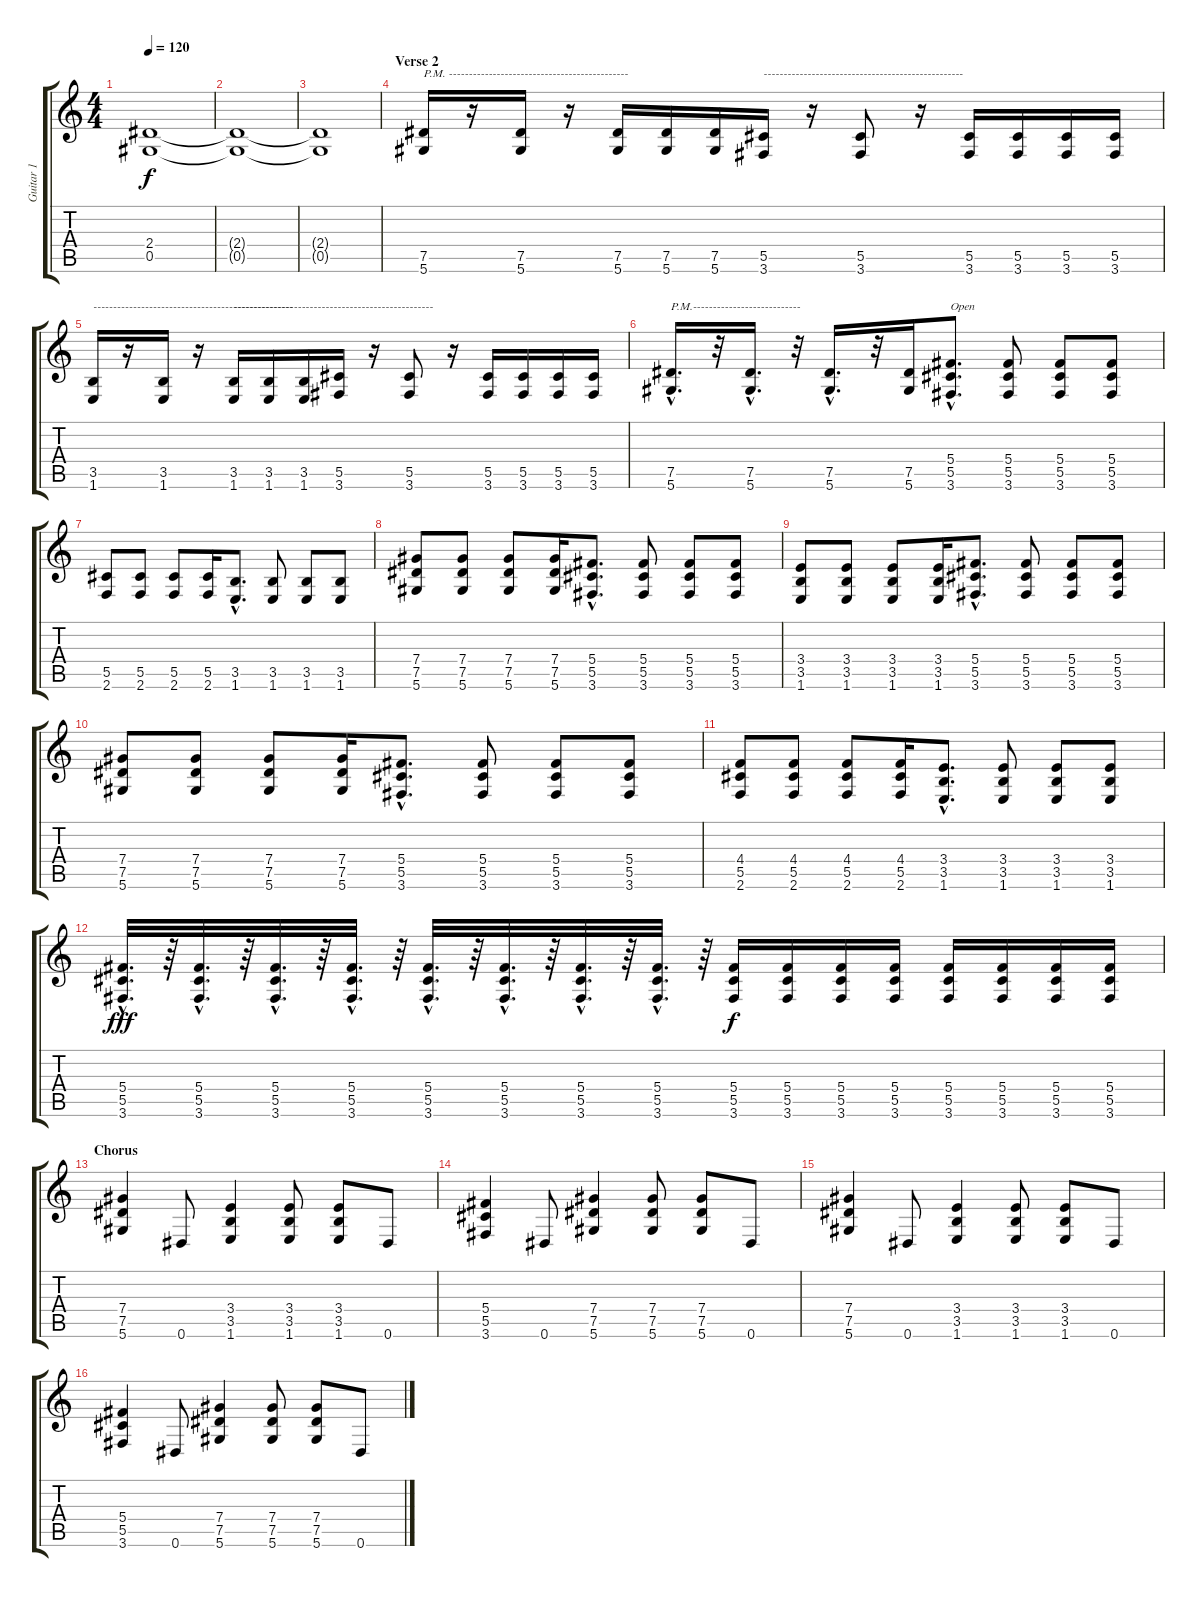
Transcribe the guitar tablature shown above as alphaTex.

\track ("Guitar 1" "Guitar 1") {instrument distortionguitar}
\staff {score tabs}
\tuning (Eb4 Bb3 Gb3 Db3 Ab2 Eb2) {hide}
\ts (4 4)
\tempo 120
\clef g2
\ks c
(2.4{t} 0.5{t}).1{dy f} |
(2.4{t} 0.5{t}).1 |
(2.4{t} 0.5{t}).1 |
\section ("" "Verse 2")
(7.5 5.6).16{txt "P.M. ---------------------------------------------"} r.16 (7.5 5.6).16 r.16 (7.5 5.6).16 (7.5 5.6).16 (7.5 5.6).16 (5.5 3.6).16{txt "--------------------------------------------------"} r.16 (5.5 3.6).8 r.16 (5.5 3.6).16 (5.5 3.6).16 (5.5 3.6).16 (5.5 3.6).16 |
(3.5 1.6).16{txt "--------------------------------------------------"} r.16 (3.5 1.6).16 r.16 (3.5 1.6).16{txt "--------------------------------------------------"} (3.5 1.6).16 (3.5 1.6).16 (5.5 3.6).16 r.16 (5.5 3.6).8 r.16 (5.5 3.6).16 (5.5 3.6).16 (5.5 3.6).16 (5.5 3.6).16 |
(7.5{hac} 5.6{hac}).16{d txt "P.M.---------------------------"} r.32 (7.5{hac} 5.6{hac}).16{d} r.32 (7.5{hac} 5.6{hac}).16{d} r.32 (7.5 5.6).16 (5.4{hac} 5.5{hac} 3.6{hac}).8{d txt "Open"} (5.4 5.5 3.6).8 (5.4 5.5 3.6).8 (5.4 5.5 3.6).8 |
(5.5 2.6).8 (5.5 2.6).8 (5.5 2.6).8 (5.5 2.6).16 (3.5{hac} 1.6{hac}).8{d} (3.5 1.6).8 (3.5 1.6).8 (3.5 1.6).8 |
(7.4 7.5 5.6).8 (7.4 7.5 5.6).8 (7.4 7.5 5.6).8 (7.4 7.5 5.6).16 (5.4{hac} 5.5{hac} 3.6{hac}).8{d} (5.4 5.5 3.6).8 (5.4 5.5 3.6).8 (5.4 5.5 3.6).8 |
(3.4 3.5 1.6).8 (3.4 3.5 1.6).8 (3.4 3.5 1.6).8 (3.4 3.5 1.6).16 (5.4{hac} 5.5{hac} 3.6{hac}).8{d} (5.4 5.5 3.6).8 (5.4 5.5 3.6).8 (5.4 5.5 3.6).8 |
(7.4 7.5 5.6).8 (7.4 7.5 5.6).8 (7.4 7.5 5.6).8 (7.4 7.5 5.6).16 (5.4{hac} 5.5{hac} 3.6{hac}).8{d} (5.4 5.5 3.6).8 (5.4 5.5 3.6).8 (5.4 5.5 3.6).8 |
(4.4 5.5 2.6).8 (4.4 5.5 2.6).8 (4.4 5.5 2.6).8 (4.4 5.5 2.6).16 (3.4{hac} 3.5{hac} 1.6{hac}).8{d} (3.4 3.5 1.6).8 (3.4 3.5 1.6).8 (3.4 3.5 1.6).8 |
(5.4{hac} 5.5{hac} 3.6{hac}).32{d dy fff} r.64 (5.4{hac} 5.5{hac} 3.6{hac}).32{d} r.64 (5.4{hac} 5.5{hac} 3.6{hac}).32{d} r.64 (5.4{hac} 5.5{hac} 3.6{hac}).32{d} r.64 (5.4{hac} 5.5{hac} 3.6{hac}).32{d} r.64 (5.4{hac} 5.5{hac} 3.6{hac}).32{d} r.64 (5.4{hac} 5.5{hac} 3.6{hac}).32{d} r.64 (5.4{hac} 5.5{hac} 3.6{hac}).32{d} r.64 (5.4 5.5 3.6).16{dy f} (5.4 5.5 3.6).16 (5.4 5.5 3.6).16 (5.4 5.5 3.6).16 (5.4 5.5 3.6).16 (5.4 5.5 3.6).16 (5.4 5.5 3.6).16 (5.4 5.5 3.6).16 |
\section ("" "Chorus")
(7.4 7.5 5.6).4 0.6.8 (3.4 3.5 1.6).4 (3.4 3.5 1.6).8 (3.4 3.5 1.6).8 0.6.8 |
(5.4 5.5 3.6).4 0.6.8 (7.4 7.5 5.6).4 (7.4 7.5 5.6).8 (7.4 7.5 5.6).8 0.6.8 |
(7.4 7.5 5.6).4 0.6.8 (3.4 3.5 1.6).4 (3.4 3.5 1.6).8 (3.4 3.5 1.6).8 0.6.8 |
(5.4 5.5 3.6).4 0.6.8 (7.4 7.5 5.6).4 (7.4 7.5 5.6).8 (7.4 7.5 5.6).8 0.6.8
